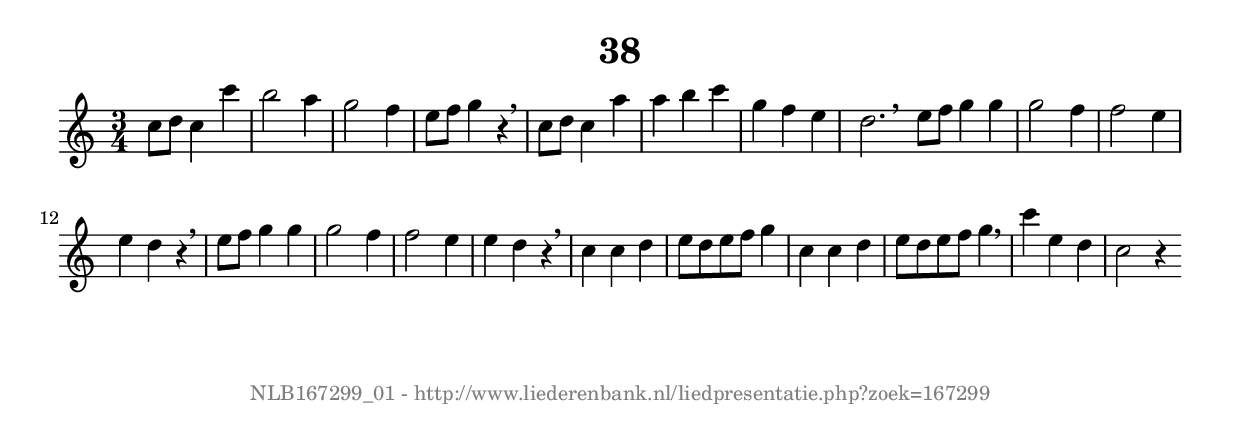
%
% produced by wce2krn 1.64 (7 June 2014)
%
\version"2.16"
#(append! paper-alist '(("long" . (cons (* 210 mm) (* 2000 mm)))))
#(set-default-paper-size "long")
sb = {\breathe}
mBreak = {\breathe }
bBreak = {\breathe }
x = {\once\override NoteHead #'style = #'cross }
gl=\glissando
itime={\override Staff.TimeSignature #'stencil = ##f }
ficta = {\once\set suggestAccidentals = ##t}
fine = {\once\override Score.RehearsalMark #'self-alignment-X = #1 \mark \markup {\italic{Fine}}}
dc = {\once\override Score.RehearsalMark #'self-alignment-X = #1 \mark \markup {\italic{D.C.}}}
dcf = {\once\override Score.RehearsalMark #'self-alignment-X = #1 \mark \markup {\italic{D.C. al Fine}}}
dcc = {\once\override Score.RehearsalMark #'self-alignment-X = #1 \mark \markup {\italic{D.C. al Coda}}}
ds = {\once\override Score.RehearsalMark #'self-alignment-X = #1 \mark \markup {\italic{D.S.}}}
dsf = {\once\override Score.RehearsalMark #'self-alignment-X = #1 \mark \markup {\italic{D.S. al Fine}}}
dsc = {\once\override Score.RehearsalMark #'self-alignment-X = #1 \mark \markup {\italic{D.S. al Coda}}}
pv = {\set Score.repeatCommands = #'((volta "1"))}
sv = {\set Score.repeatCommands = #'((volta "2"))}
tv = {\set Score.repeatCommands = #'((volta "3"))}
qv = {\set Score.repeatCommands = #'((volta "4"))}
xv = {\set Score.repeatCommands = #'((volta #f))}
\header{ tagline = ""
title = "38"
}
\score {{
\key c \major
\relative g'
{
\set melismaBusyProperties = #'()
\time 3/4
\tempo 4=120
\override Score.MetronomeMark #'transparent = ##t
\override Score.RehearsalMark #'break-visibility = #(vector #t #t #f)
c8 d c4 c' b2 a4 g2 f4 e8 f g4 r4 \sb c,8 d c4 a' a b c g f e d2. \bar":|:" \bBreak
e8 f g4 g g2 f4 f2 e4 e d r4 \sb e8 f g4 g g2 f4 f2 e4 e d r4 \mBreak \bar "|"
c4 c d e8 d e f g4 c, c d e8 d e f g4 \sb c e, d c2 r4 \bar":|"
 }}
 \midi { }
 \layout {
            indent = 0.0\cm
}
}
\markup { \vspace #0 } \markup { \with-color #grey \fill-line { \center-column { \smaller "NLB167299_01 - http://www.liederenbank.nl/liedpresentatie.php?zoek=167299" } } }
